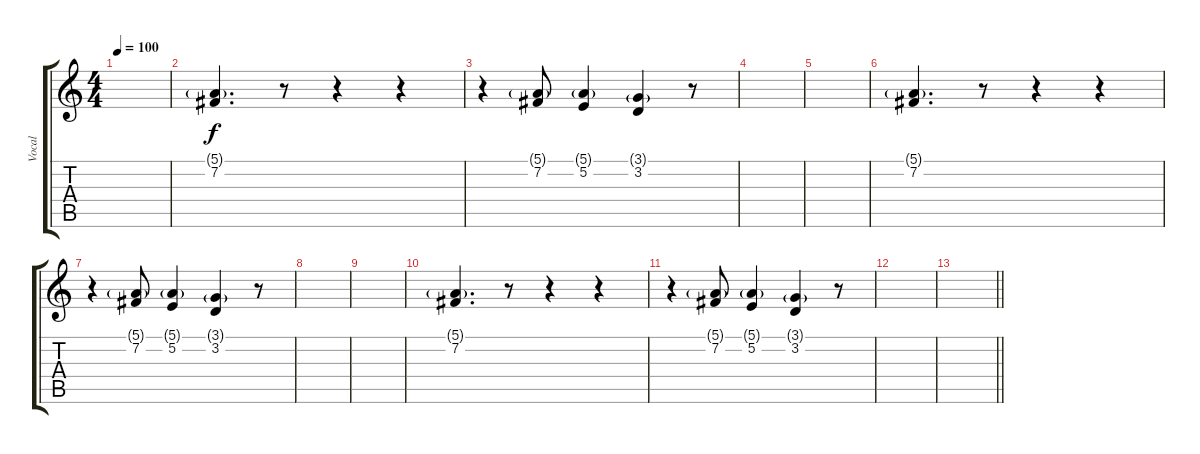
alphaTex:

\track ("Vocal" "Vocal") {instrument acousticgrandpiano}
\staff {score tabs}
\tuning (E4 B3 G3 D3 A2 E2) {hide}
\ts (4 4)
\tempo 100
\clef g2
\ks c
|
(5.1{g} 7.2).4{d} r.8 r.4 r.4 |
r.4 (5.1{g} 7.2).8 (5.1{g} 5.2).4 (3.1{g} 3.2).4 r.8 |
|
|
(5.1{g} 7.2).4{d} r.8 r.4 r.4 |
r.4 (5.1{g} 7.2).8 (5.1{g} 5.2).4 (3.1{g} 3.2).4 r.8 |
|
|
(5.1{g} 7.2).4{d} r.8 r.4 r.4 |
r.4 (5.1{g} 7.2).8 (5.1{g} 5.2).4 (3.1{g} 3.2).4 r.8 |
|
\barLineRight lightlight
